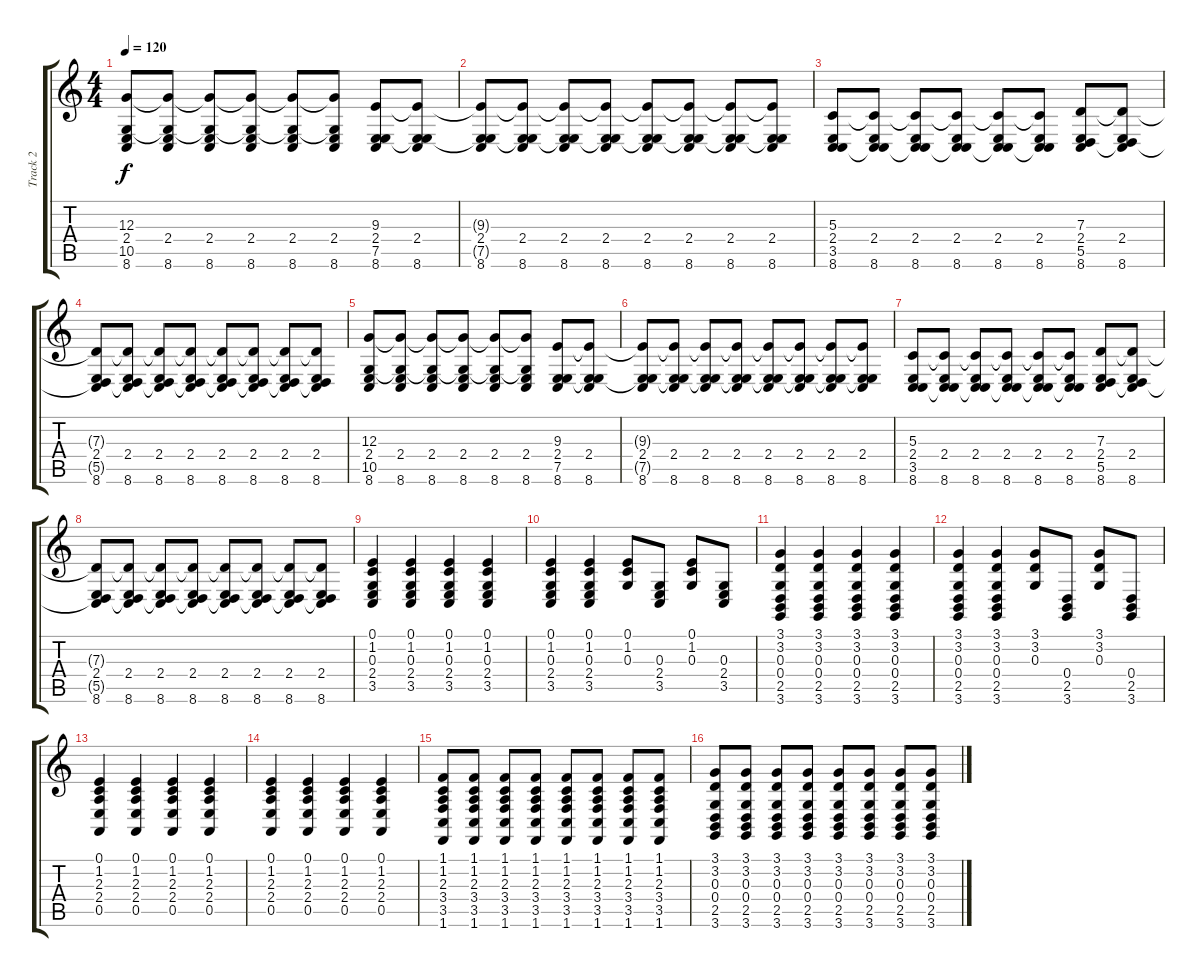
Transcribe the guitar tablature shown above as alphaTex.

\track ("Track 2" "Track 2") {instrument acousticgrandpiano}
\staff {score tabs}
\tuning (E4 B3 G3 D3 A2 E2) {hide}
\ts (4 4)
\tempo 120
\clef g2
\ks c
(12.3 2.4 10.5 8.6).8{dy f} (12.3{t} 2.4 10.5{t} 8.6).8 (12.3{t} 2.4 10.5{t} 8.6).8 (12.3{t} 2.4 10.5{t} 8.6).8 (12.3{t} 2.4 10.5{t} 8.6).8 (12.3{t} 2.4 10.5{t} 8.6).8 (9.3 2.4 7.5 8.6).8 (9.3{t} 2.4 7.5{t} 8.6).8 |
(9.3{t} 2.4 7.5{t} 8.6).8 (9.3{t} 2.4 7.5{t} 8.6).8 (9.3{t} 2.4 7.5{t} 8.6).8 (9.3{t} 2.4 7.5{t} 8.6).8 (9.3{t} 2.4 7.5{t} 8.6).8 (9.3{t} 2.4 7.5{t} 8.6).8 (9.3{t} 2.4 7.5{t} 8.6).8 (9.3{t} 2.4 7.5{t} 8.6).8 |
(5.3 2.4 3.5 8.6).8 (5.3{t} 2.4 3.5{t} 8.6).8 (5.3{t} 2.4 3.5{t} 8.6).8 (5.3{t} 2.4 3.5{t} 8.6).8 (5.3{t} 2.4 3.5{t} 8.6).8 (5.3{t} 2.4 3.5{t} 8.6).8 (7.3 2.4 5.5 8.6).8 (7.3{t} 2.4 5.5{t} 8.6).8 |
(7.3{t} 2.4 5.5{t} 8.6).8 (7.3{t} 2.4 5.5{t} 8.6).8 (7.3{t} 2.4 5.5{t} 8.6).8 (7.3{t} 2.4 5.5{t} 8.6).8 (7.3{t} 2.4 5.5{t} 8.6).8 (7.3{t} 2.4 5.5{t} 8.6).8 (7.3{t} 2.4 5.5{t} 8.6).8 (7.3{t} 2.4 5.5{t} 8.6).8 |
(12.3 2.4 10.5 8.6).8 (12.3{t} 2.4 10.5{t} 8.6).8 (12.3{t} 2.4 10.5{t} 8.6).8 (12.3{t} 2.4 10.5{t} 8.6).8 (12.3{t} 2.4 10.5{t} 8.6).8 (12.3{t} 2.4 10.5{t} 8.6).8 (9.3 2.4 7.5 8.6).8 (9.3{t} 2.4 7.5{t} 8.6).8 |
(9.3{t} 2.4 7.5{t} 8.6).8 (9.3{t} 2.4 7.5{t} 8.6).8 (9.3{t} 2.4 7.5{t} 8.6).8 (9.3{t} 2.4 7.5{t} 8.6).8 (9.3{t} 2.4 7.5{t} 8.6).8 (9.3{t} 2.4 7.5{t} 8.6).8 (9.3{t} 2.4 7.5{t} 8.6).8 (9.3{t} 2.4 7.5{t} 8.6).8 |
(5.3 2.4 3.5 8.6).8 (5.3{t} 2.4 3.5{t} 8.6).8 (5.3{t} 2.4 3.5{t} 8.6).8 (5.3{t} 2.4 3.5{t} 8.6).8 (5.3{t} 2.4 3.5{t} 8.6).8 (5.3{t} 2.4 3.5{t} 8.6).8 (7.3 2.4 5.5 8.6).8 (7.3{t} 2.4 5.5{t} 8.6).8 |
(7.3{t} 2.4 5.5{t} 8.6).8 (7.3{t} 2.4 5.5{t} 8.6).8 (7.3{t} 2.4 5.5{t} 8.6).8 (7.3{t} 2.4 5.5{t} 8.6).8 (7.3{t} 2.4 5.5{t} 8.6).8 (7.3{t} 2.4 5.5{t} 8.6).8 (7.3{t} 2.4 5.5{t} 8.6).8 (7.3{t} 2.4 5.5{t} 8.6).8 |
(0.1 1.2 0.3 2.4 3.5).4 (0.1 1.2 0.3 2.4 3.5).4 (0.1 1.2 0.3 2.4 3.5).4 (0.1 1.2 0.3 2.4 3.5).4 |
(0.1 1.2 0.3 2.4 3.5).4 (0.1 1.2 0.3 2.4 3.5).4 (0.1 1.2 0.3).8 (0.3 2.4 3.5).8 (0.1 1.2 0.3).8 (0.3 2.4 3.5).8 |
(3.1 3.2 0.3 0.4 2.5 3.6).4 (3.1 3.2 0.3 0.4 2.5 3.6).4 (3.1 3.2 0.3 0.4 2.5 3.6).4 (3.1 3.2 0.3 0.4 2.5 3.6).4 |
(3.1 3.2 0.3 0.4 2.5 3.6).4 (3.1 3.2 0.3 0.4 2.5 3.6).4 (3.1 3.2 0.3).8 (0.4 2.5 3.6).8 (3.1 3.2 0.3).8 (0.4 2.5 3.6).8 |
(0.1 1.2 2.3 2.4 0.5).4 (0.1 1.2 2.3 2.4 0.5).4 (0.1 1.2 2.3 2.4 0.5).4 (0.1 1.2 2.3 2.4 0.5).4 |
(0.1 1.2 2.3 2.4 0.5).4 (0.1 1.2 2.3 2.4 0.5).4 (0.1 1.2 2.3 2.4 0.5).4 (0.1 1.2 2.3 2.4 0.5).4 |
(1.1 1.2 2.3 3.4 3.5 1.6).8 (1.1 1.2 2.3 3.4 3.5 1.6).8 (1.1 1.2 2.3 3.4 3.5 1.6).8 (1.1 1.2 2.3 3.4 3.5 1.6).8 (1.1 1.2 2.3 3.4 3.5 1.6).8 (1.1 1.2 2.3 3.4 3.5 1.6).8 (1.1 1.2 2.3 3.4 3.5 1.6).8 (1.1 1.2 2.3 3.4 3.5 1.6).8 |
(3.1 3.2 0.3 0.4 2.5 3.6).8 (3.1 3.2 0.3 0.4 2.5 3.6).8 (3.1 3.2 0.3 0.4 2.5 3.6).8 (3.1 3.2 0.3 0.4 2.5 3.6).8 (3.1 3.2 0.3 0.4 2.5 3.6).8 (3.1 3.2 0.3 0.4 2.5 3.6).8 (3.1 3.2 0.3 0.4 2.5 3.6).8 (3.1 3.2 0.3 0.4 2.5 3.6).8
